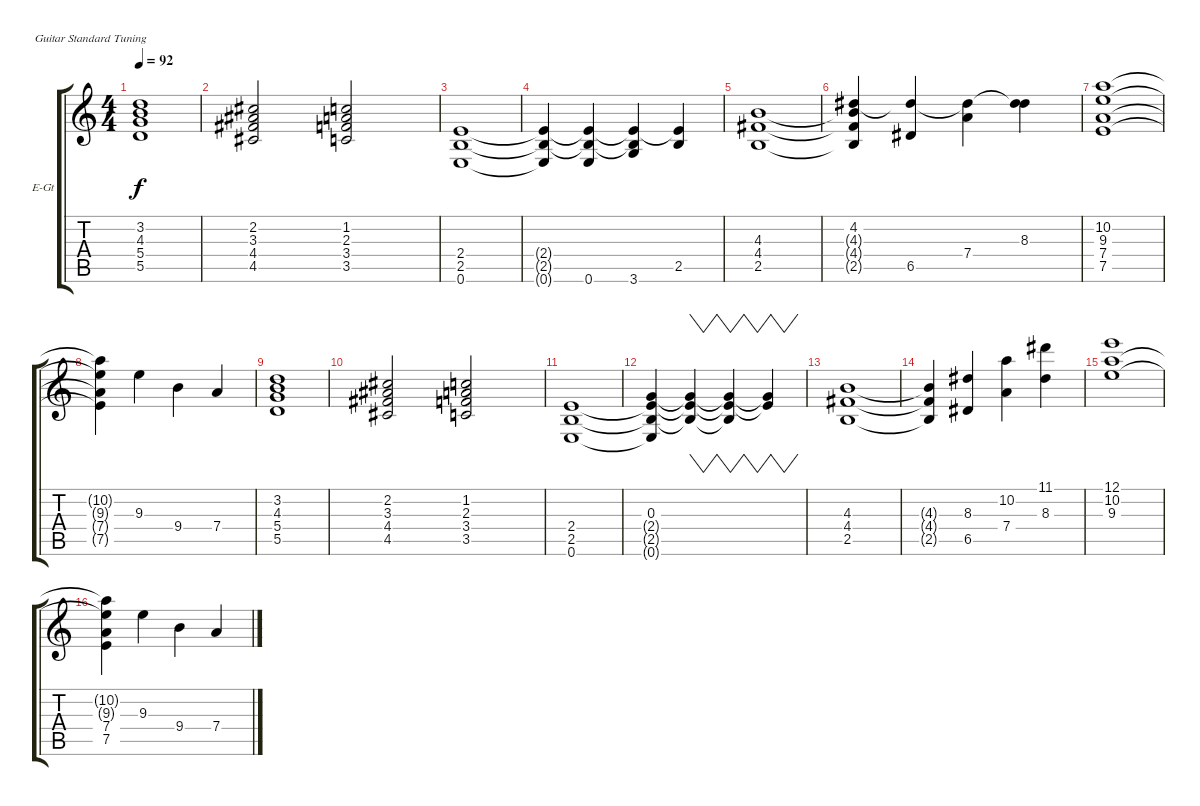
\defaultSystemsLayout 4
\bracketExtendMode groupsimilarinstruments
\firstSystemTrackNameOrientation horizontal
\otherSystemsTrackNameOrientation horizontal
\track ("Г. Каспарян (overdrive)" "E-Gt") {instrument overdrivenguitar}
\staff {score tabs}
\tuning (E4 B3 G3 D3 A2 E2)
\ts (4 4)
\tempo 92
\clef g2
\ks c
(5.5 5.4 4.3 3.2).1{dy f} |
(4.5 4.4 3.3 2.2).2 (3.5 3.4 2.3 1.2).2 |
(0.6 2.5 2.4).1 |
(0.6{t} 2.5{t} 2.4{t}).4 (0.6 2.5{t} 2.4{t}).4 (3.6 2.4{t} 2.5{t}).4 (2.5 2.4{t}).4 |
(2.5 4.4 4.3).1 |
(2.5{t} 4.4{t} 4.3{t} 4.2).4 (6.5 4.2{t}).4 (7.4 4.2{t}).4 (8.3 4.2{t}).4 |
(9.3 10.2 7.4 7.5).1 |
(9.3{t} 10.2{t} 7.4{t} 7.5{t}).4 9.3.4 9.4.4 7.4.4 |
(5.5 5.4 4.3 3.2).1 |
(4.5 4.4 3.3 2.2).2 (3.5 3.4 2.3 1.2).2 |
(0.6 2.5 2.4).1 |
(0.6{t} 2.5{t} 2.4{t} 0.3).4 (2.5{t} 2.4{t} 0.3{t}).4{vw} (2.4{t} 2.5{t} 0.3{t}).4{vw} (2.4{t} 0.3{t}).4{vw} |
(2.5 4.4 4.3).1 |
(2.5{t} 4.4{t} 4.3{t}).4 (6.5 8.3).4 (7.4 10.2).4 (8.3 11.1).4 |
(9.3 10.2 12.1).1 |
(9.3{t} 10.2{t} 7.4 7.5).4 9.3.4 9.4.4 7.4.4
